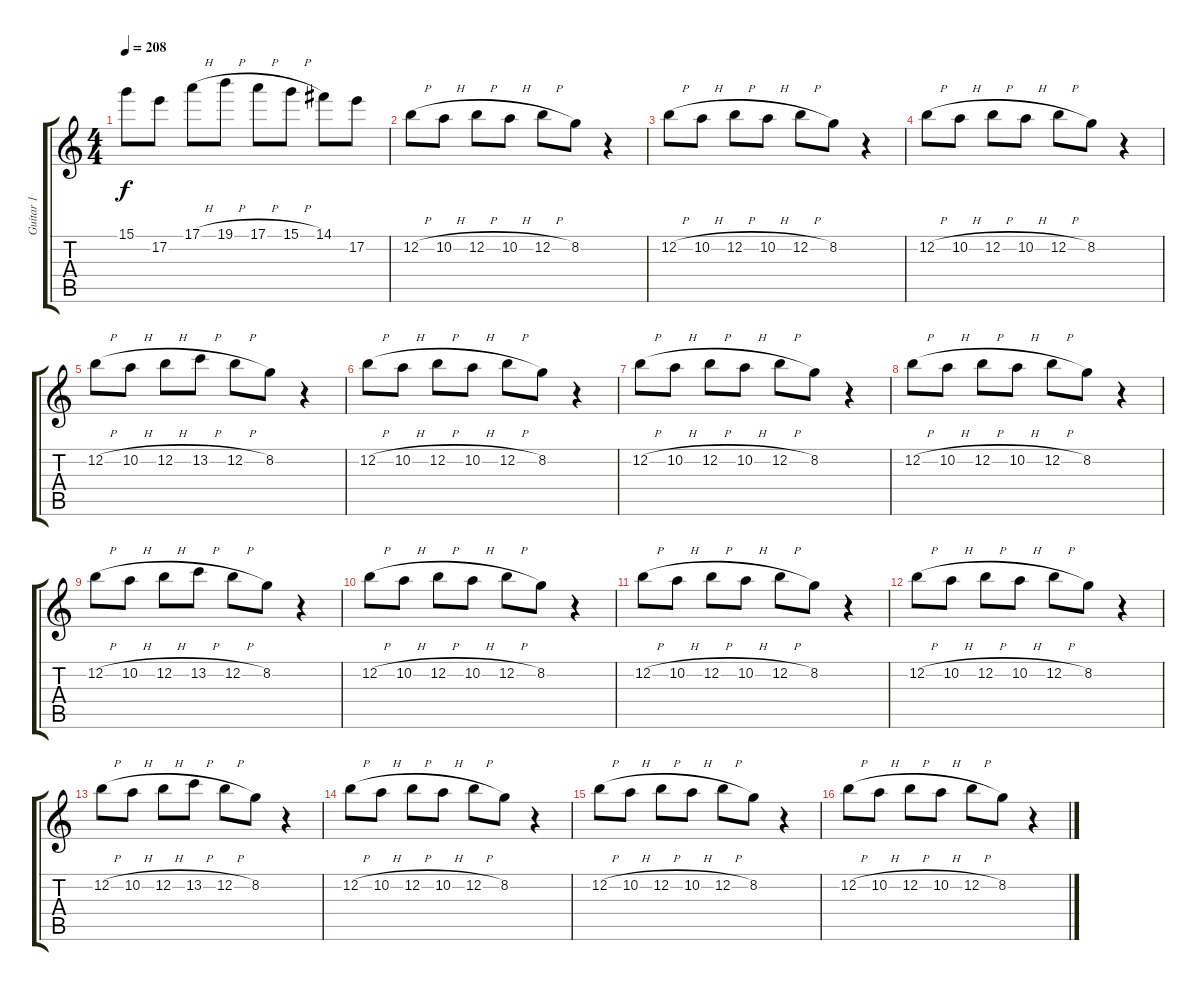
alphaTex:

\track ("Guitar 1" "Guitar 1") {instrument distortionguitar}
\staff {score tabs}
\tuning (E4 B3 G3 D3 A2 E2) {hide}
\ts (4 4)
\tempo 208
\clef g2
\ks c
15.1.8{dy f} 17.2.8 17.1{h}.8 19.1{h}.8 17.1{h}.8 15.1{h}.8 14.1.8 17.2.8 |
12.2{h}.8 10.2{h}.8 12.2{h}.8 10.2{h}.8 12.2{h}.8 8.2.8 r.4 |
12.2{h}.8 10.2{h}.8 12.2{h}.8 10.2{h}.8 12.2{h}.8 8.2.8 r.4 |
12.2{h}.8 10.2{h}.8 12.2{h}.8 10.2{h}.8 12.2{h}.8 8.2.8 r.4 |
12.2{h}.8 10.2{h}.8 12.2{h}.8 13.2{h}.8 12.2{h}.8 8.2.8 r.4 |
12.2{h}.8 10.2{h}.8 12.2{h}.8 10.2{h}.8 12.2{h}.8 8.2.8 r.4 |
12.2{h}.8 10.2{h}.8 12.2{h}.8 10.2{h}.8 12.2{h}.8 8.2.8 r.4 |
12.2{h}.8 10.2{h}.8 12.2{h}.8 10.2{h}.8 12.2{h}.8 8.2.8 r.4 |
12.2{h}.8 10.2{h}.8 12.2{h}.8 13.2{h}.8 12.2{h}.8 8.2.8 r.4 |
12.2{h}.8 10.2{h}.8 12.2{h}.8 10.2{h}.8 12.2{h}.8 8.2.8 r.4 |
12.2{h}.8 10.2{h}.8 12.2{h}.8 10.2{h}.8 12.2{h}.8 8.2.8 r.4 |
12.2{h}.8 10.2{h}.8 12.2{h}.8 10.2{h}.8 12.2{h}.8 8.2.8 r.4 |
12.2{h}.8 10.2{h}.8 12.2{h}.8 13.2{h}.8 12.2{h}.8 8.2.8 r.4 |
12.2{h}.8 10.2{h}.8 12.2{h}.8 10.2{h}.8 12.2{h}.8 8.2.8 r.4 |
12.2{h}.8 10.2{h}.8 12.2{h}.8 10.2{h}.8 12.2{h}.8 8.2.8 r.4 |
12.2{h}.8 10.2{h}.8 12.2{h}.8 10.2{h}.8 12.2{h}.8 8.2.8 r.4
